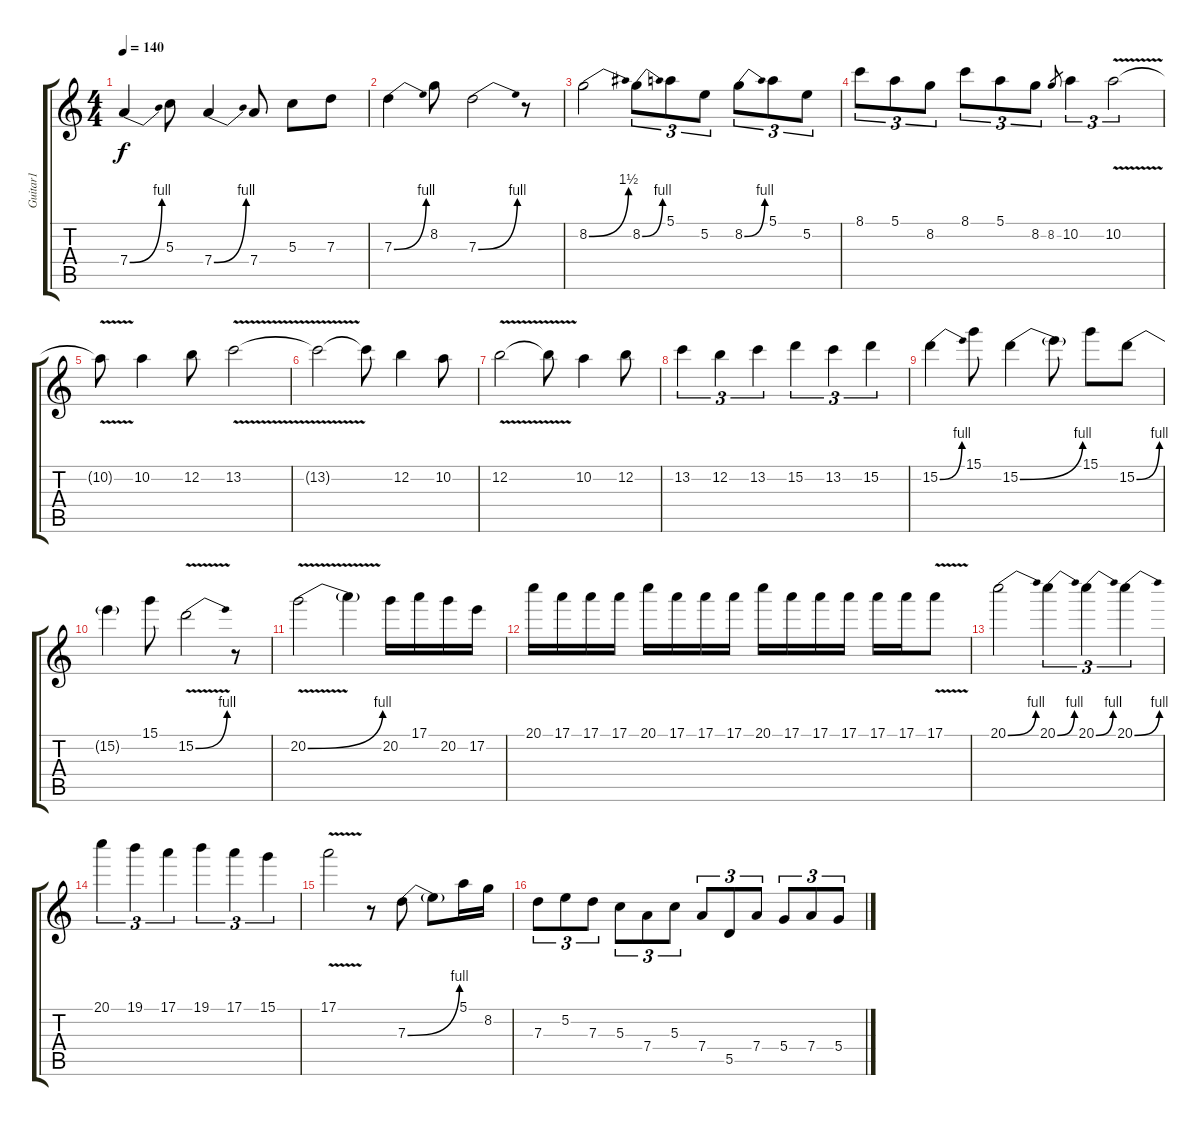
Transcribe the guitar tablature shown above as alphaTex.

\track ("Guitar1" "Guitar1") {instrument acousticguitarnylon}
\staff {score tabs}
\tuning (E4 B3 G3 D3 A2 E2) {hide}
\ts (4 4)
\tempo 140
\clef g2
\ks c
7.4{be (bend 0 0 60 4)}.4{dy f} 5.3.8 7.4{be (bend 0 0 60 4)}.4 7.4.8 5.3.8 7.3.8 |
7.3{be (bend 0 0 60 4)}.4 8.2.8 7.3{be (bend 0 0 60 4)}.2 r.8 |
8.2{be (bend 0 0 60 6)}.2 8.2{be (bend 0 0 60 4)}.8{tu (3 2)} 5.1.8{tu (3 2)} 5.2.8{tu (3 2)} 8.2{be (bend 0 0 60 4)}.8{tu (3 2)} 5.1.8{tu (3 2)} 5.2.8{tu (3 2)} |
8.1.8{tu (3 2)} 5.1.8{tu (3 2)} 8.2.8{tu (3 2)} 8.1.8{tu (3 2)} 5.1.8{tu (3 2)} 8.2.8{tu (3 2)} 8.2.8{gr} 10.2.4{tu (3 2)} 10.2{v}.2{tu (3 2)} |
10.2{t}.8 10.2.4 12.2.8 13.2{v}.2 |
13.2{t}.2 13.2{t}.8 12.2.4 10.2.8 |
12.2{v}.2 12.2{t}.8 10.2.4 12.2.8 |
13.2.4{tu (3 2)} 12.2.4{tu (3 2)} 13.2.4{tu (3 2)} 15.2.4{tu (3 2)} 13.2.4{tu (3 2)} 15.2.4{tu (3 2)} |
15.2{be (bend 0 0 60 4)}.4 15.1.8 15.2{be (bend 0 0 60 4)}.4 15.2{t}.8 15.1.8 15.2{be (bend 0 0 60 4)}.8 |
15.2{t}.4 15.1.8 15.2{be (bend 0 0 60 4) v}.2 r.8 |
20.2{be (bend 0 0 60 4) v}.2 20.2{t}.4 20.2.16 17.1.16 20.2.16 17.2.16 |
20.1.16 17.1.16 17.1.16 17.1.16 20.1.16 17.1.16 17.1.16 17.1.16 20.1.16 17.1.16 17.1.16 17.1.16 17.1.16 17.1.16 17.1{v}.8 |
20.1{be (bend 0 0 60 4)}.2 20.1{be (bend 0 0 60 4)}.4{tu (3 2)} 20.1{be (bend 0 0 60 4)}.4{tu (3 2)} 20.1{be (bend 0 0 60 4)}.4{tu (3 2)} |
20.1.4{tu (3 2)} 19.1.4{tu (3 2)} 17.1.4{tu (3 2)} 19.1.4{tu (3 2)} 17.1.4{tu (3 2)} 15.1.4{tu (3 2)} |
17.1{v}.2 r.8 7.3{be (bend 0 0 60 4)}.8 7.3{t}.8 5.1.16 8.2.16 |
7.3.8{tu (3 2)} 5.2.8{tu (3 2)} 7.3.8{tu (3 2)} 5.3.8{tu (3 2)} 7.4.8{tu (3 2)} 5.3.8{tu (3 2)} 7.4.8{tu (3 2)} 5.5.8{tu (3 2)} 7.4.8{tu (3 2)} 5.4.8{tu (3 2)} 7.4.8{tu (3 2)} 5.4.8{tu (3 2)}
